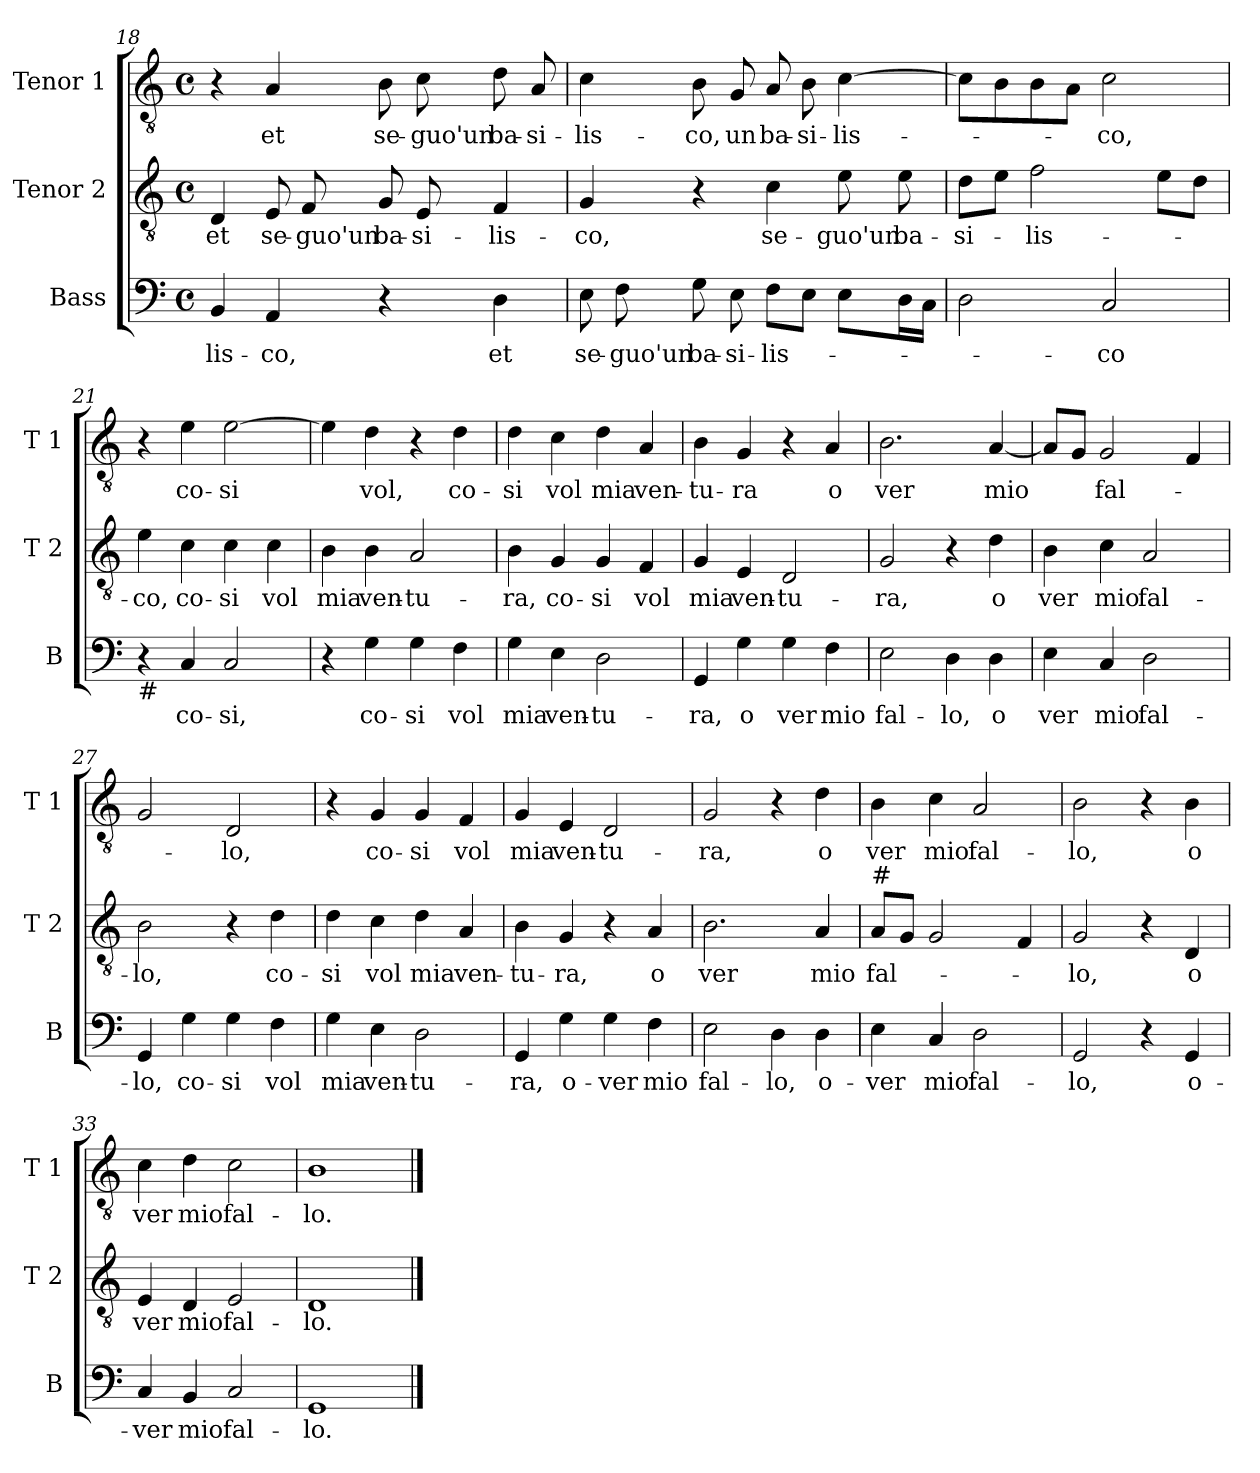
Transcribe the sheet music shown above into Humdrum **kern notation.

**kern	**text	**kern	**text	**kern	**text
*part3	*part3	*part2	*part2	*part1	*part1
*staff3	*staff3	*staff2	*staff2	*staff1	*staff1
*I"Bass	*	*I"Tenor 2	*	*I"Tenor 1	*
*I'B	*	*I'T 2	*	*I'T 1	*
*clefF4	*	*clefGv2	*	*clefGv2	*
*k[]	*	*k[]	*	*k[]	*
*C:	*	*C:	*	*C:	*
*M4/4	*	*M4/4	*	*M4/4	*
*met(c)	*	*met(c)	*	*met(c)	*
=18	=18	=18	=18	=18	=18
!	!LO:LY:b	!	!LO:LY:b	!	!
4BB/	-lis-	4D/	et	4r	.
!	!LO:LY:b	!	!LO:LY:b	!	!LO:LY:b
4AA/	-co,	8E/	se-	4A/	et
!	!	!	!LO:LY:b	!	!
.	.	8F/	-guo'un	.	.
!	!	!	!LO:LY:b	!	!LO:LY:b
4r	.	8G/	ba-	8B\	se-
!	!	!	!LO:LY:b	!	!LO:LY:b
.	.	8E/	-si-	8c\	-guo'un
!	!LO:LY:b	!	!LO:LY:b	!	!LO:LY:b
4D\	et	4F/	-lis-	8d\	ba-
!	!	!	!	!	!LO:LY:b
.	.	.	.	8A/	-si-
!!LO:LB:g=z
=19	=19	=19	=19	=19	=19
!	!LO:LY:b	!	!LO:LY:b	!	!LO:LY:b
8E\	se-	4G/	-co,	4c\	-lis-
!	!LO:LY:b	!	!	!	!
8F\	-guo'un	.	.	.	.
!	!LO:LY:b	!	!	!	!LO:LY:b
8G\	ba-	4r	.	8B\	-co,
!	!LO:LY:b	!	!	!	!LO:LY:b
8E\	-si-	.	.	8G/	un
!	!LO:LY:b	!	!LO:LY:b	!	!LO:LY:b
8F\L	-lis-	4c\	se-	8A/	ba-
!	!	!	!	!	!LO:LY:b
8E\J	.	.	.	8B\	-si-
!	!	!	!LO:LY:b	!	!LO:LY:b
8E\L	.	8e\	-guo'un	[4c\	-lis-
!	!	!	!LO:LY:b	!	!
16D\L	.	8e\	ba-	.	.
16C\JJ	.	.	.	.	.
=20	=20	=20	=20	=20	=20
!	!	!	!LO:LY:b	!	!
2D\	.	8d\L	-si-	8c\L]	.
.	.	8e\J	.	8B\	.
!	!	!	!LO:LY:b	!	!
.	.	2f\	-lis-	8B\	.
.	.	.	.	8A\J	.
!	!LO:LY:b	!	!	!	!LO:LY:b
2C/	-co	.	.	2c\	-co,
.	.	8e\L	.	.	.
.	.	8d\J	.	.	.
=21	=21	=21	=21	=21	=21
!LO:TX:b:t=#	!	!	!	!	!
!	!	!	!LO:LY:b	!	!
4r	.	4e\	-co,	4r	.
!	!LO:LY:b	!	!LO:LY:b	!	!LO:LY:b
4C/	co-	4c\	co-	4e\	co-
!	!LO:LY:b	!	!LO:LY:b	!	!LO:LY:b
2C/	-si,	4c\	-si	[2e\	-si
!	!	!	!LO:LY:b	!	!
.	.	4c\	vol	.	.
=22	=22	=22	=22	=22	=22
!	!	!	!LO:LY:b	!	!
4r	.	4B\	mia	4e\]	.
!	!LO:LY:b	!	!LO:LY:b	!	!LO:LY:b
4G\	co-	4B\	ven-	4d\	vol,
!	!LO:LY:b	!	!LO:LY:b	!	!
4G\	-si	2A/	-tu-	4r	.
!	!LO:LY:b	!	!	!	!LO:LY:b
4F\	vol	.	.	4d\	co-
!!LO:LB:g=z
=23	=23	=23	=23	=23	=23
!	!LO:LY:b	!	!LO:LY:b	!	!LO:LY:b
4G\	mia	4B\	-ra,	4d\	-si
!	!LO:LY:b	!	!LO:LY:b	!	!LO:LY:b
4E\	ven-	4G/	co-	4c\	vol
!	!LO:LY:b	!	!LO:LY:b	!	!LO:LY:b
2D\	-tu-	4G/	-si	4d\	mia
!	!	!	!LO:LY:b	!	!LO:LY:b
.	.	4F/	vol	4A/	ven-
=24	=24	=24	=24	=24	=24
!	!LO:LY:b	!	!LO:LY:b	!	!LO:LY:b
4GG/	-ra,	4G/	mia	4B\	-tu-
!	!LO:LY:b	!	!LO:LY:b	!	!LO:LY:b
4G\	o	4E/	ven-	4G/	-ra
!	!LO:LY:b	!	!LO:LY:b	!	!
4G\	ver	2D/	-tu-	4r	.
!	!LO:LY:b	!	!	!	!LO:LY:b
4F\	mio	.	.	4A/	o
=25	=25	=25	=25	=25	=25
!	!LO:LY:b	!	!LO:LY:b	!	!LO:LY:b
2E\	fal-	2G/	-ra,	2.B\	ver
!	!LO:LY:b	!	!	!	!
4D\	-lo,	4r	.	.	.
!	!LO:LY:b	!	!LO:LY:b	!	!LO:LY:b
4D\	o	4d\	o	[4A/	mio
=26	=26	=26	=26	=26	=26
!	!LO:LY:b	!	!LO:LY:b	!	!
4E\	ver	4B\	ver	8A/L]	.
.	.	.	.	8G/J	.
!	!LO:LY:b	!	!LO:LY:b	!	!LO:LY:b
4C/	mio	4c\	mio	2G/	fal-
!	!LO:LY:b	!	!LO:LY:b	!	!
2D\	fal-	2A/	fal-	.	.
.	.	.	.	4F/	.
=27	=27	=27	=27	=27	=27
!	!LO:LY:b	!	!LO:LY:b	!	!
4GG/	-lo,	2B\	-lo,	2G/	.
!	!LO:LY:b	!	!	!	!
4G\	co-	.	.	.	.
!	!LO:LY:b	!	!	!	!LO:LY:b
4G\	-si	4r	.	2D/	-lo,
!	!LO:LY:b	!	!LO:LY:b	!	!
4F\	vol	4d\	co-	.	.
=28	=28	=28	=28	=28	=28
!	!LO:LY:b	!	!LO:LY:b	!	!
4G\	mia	4d\	-si	4r	.
!	!LO:LY:b	!	!LO:LY:b	!	!LO:LY:b
4E\	ven-	4c\	vol	4G/	co-
!	!LO:LY:b	!	!LO:LY:b	!	!LO:LY:b
2D\	-tu-	4d\	mia	4G/	-si
!	!	!	!LO:LY:b	!	!LO:LY:b
.	.	4A/	ven-	4F/	vol
!!LO:LB:g=z
=29	=29	=29	=29	=29	=29
!	!LO:LY:b	!	!LO:LY:b	!	!LO:LY:b
4GG/	-ra,	4B\	-tu-	4G/	mia
!	!LO:LY:b	!	!LO:LY:b	!	!LO:LY:b
4G\	o-	4G/	-ra,	4E/	ven-
!	!LO:LY:b	!	!	!	!LO:LY:b
4G\	-ver	4r	.	2D/	-tu-
!	!LO:LY:b	!	!LO:LY:b	!	!
4F\	mio	4A/	o	.	.
=30	=30	=30	=30	=30	=30
!	!LO:LY:b	!	!LO:LY:b	!	!LO:LY:b
2E\	fal-	2.B\	ver	2G/	-ra,
!	!LO:LY:b	!	!	!	!
4D\	-lo,	.	.	4r	.
!	!LO:LY:b	!	!LO:LY:b	!	!LO:LY:b
4D\	o-	4A/	mio	4d\	o
=31	=31	=31	=31	=31	=31
!	!	!LO:TX:a:t=#	!	!	!
!	!LO:LY:b	!	!LO:LY:b	!	!LO:LY:b
4E\	-ver	8A/L	fal-	4B\	ver
.	.	8G/J	.	.	.
!	!LO:LY:b	!	!	!	!LO:LY:b
4C/	mio	2G/	.	4c\	mio
!	!LO:LY:b	!	!	!	!LO:LY:b
2D\	fal-	.	.	2A/	fal-
.	.	4F/	.	.	.
=32	=32	=32	=32	=32	=32
!	!LO:LY:b	!	!LO:LY:b	!	!LO:LY:b
2GG/	-lo,	2G/	-lo,	2B\	-lo,
4r	.	4r	.	4r	.
!	!LO:LY:b	!	!LO:LY:b	!	!LO:LY:b
4GG/	o-	4D/	o	4B\	o
=33	=33	=33	=33	=33	=33
!	!LO:LY:b	!	!LO:LY:b	!	!LO:LY:b
4C/	-ver	4E/	ver	4c\	ver
!	!LO:LY:b	!	!LO:LY:b	!	!LO:LY:b
4BB/	mio	4D/	mio	4d\	mio
!	!LO:LY:b	!	!LO:LY:b	!	!LO:LY:b
2C/	fal-	2E/	fal-	2c\	fal-
=34	=34	=34	=34	=34	=34
!	!LO:LY:b	!	!LO:LY:b	!	!LO:LY:b
1GG	-lo.	1D	-lo.	1B	-lo.
==	==	==	==	==	==
*-	*-	*-	*-	*-	*-
